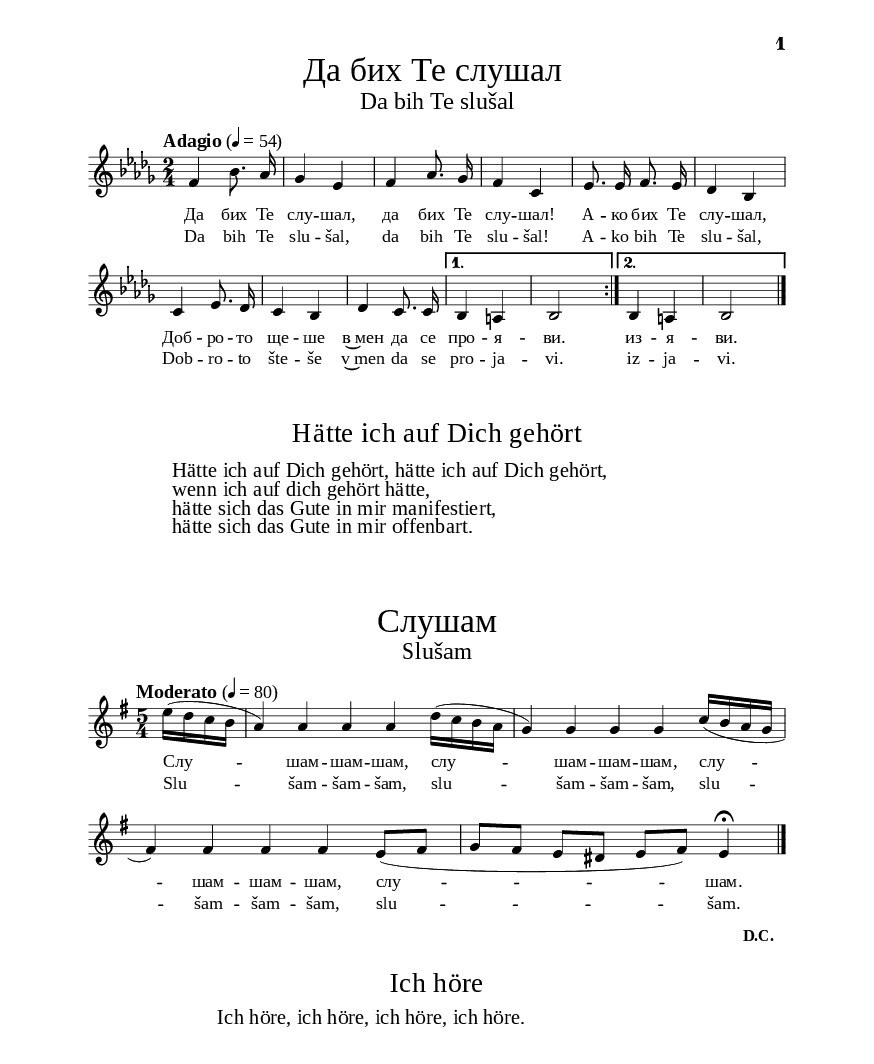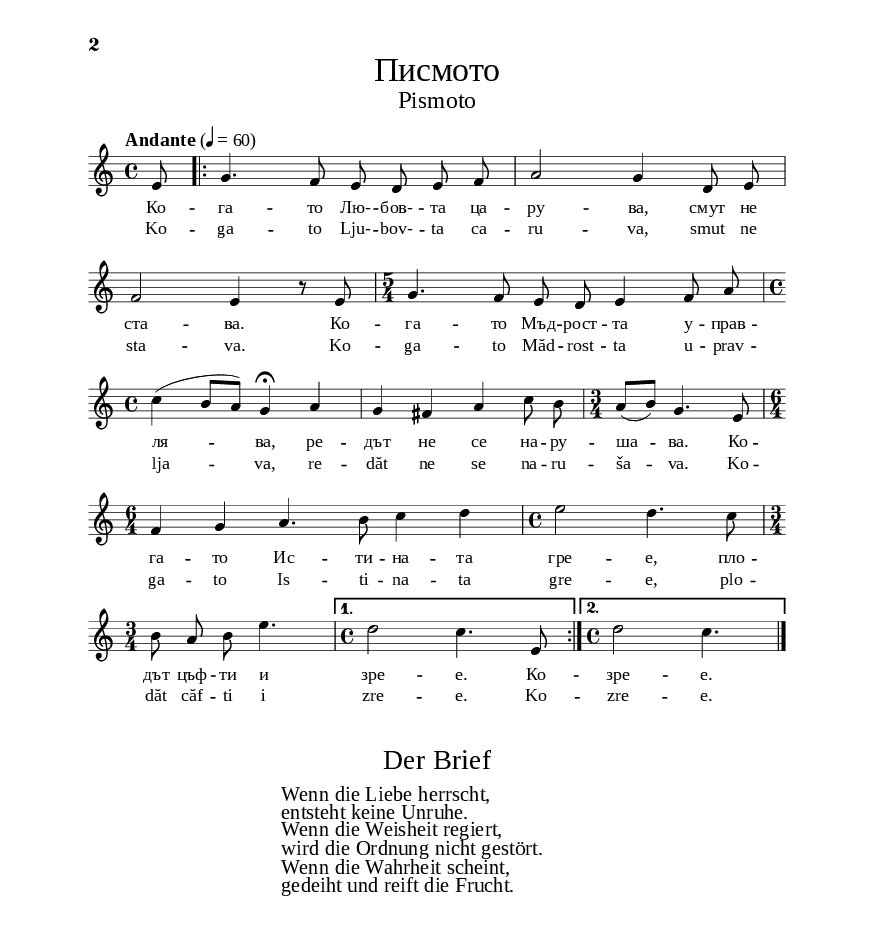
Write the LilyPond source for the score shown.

\version "2.24.3"

% include paper part and global functions
\include "include/globals.ily"

\bookpart {
  \label #'ref174_1
  \tocItem \markup "Да бих Тe слушал – Da bih Te slušal"
  \include "include/bookpart-paper.ily"
  \score {
    \include "include/score-layout.ily"
    \new Voice \absolute {
      \clef treble
      \key bes \minor
      \time 2/4
      \tempoFunc "Adagio" 4 "54"
      \autoBeamOff
      \repeat volta 2 {
        f'4 bes'8. as'16 | % 2
        ges'4 es'4 | % 3
        f'4 as'8. ges'16 | % 4
        f'4 c'4 | % 5
        es'8. es'16 f'8. es'16 | % 6
        des'4 bes4 | \break  % 7
        c'4 es'8. des'16 | % 8
        c'4 bes4  | % 9
        des'4 c'8. c'16 |
      }
      \alternative {
        {
          bes4 a4 | % 11
          bes2
        }
        {
          bes4 a4 | % 11
          bes2 \bar "|."
        }
      }
    }

    \addlyrics {
      Да бих Те
      слу -- шал, да бих Те слу -- шал! А -- ко бих
      Те слу -- шал, Доб -- ро -- то ще -- ше в~мен да
      се про -- я -- ви. из -- я -- ви.}

      \addlyrics {
        Da bih Te
        slu -- šal, da bih Te slu -- šal! A -- ko bih
        Te slu -- šal, Dob -- ro -- to šte -- še v~men da
        se pro -- ja -- vi. iz -- ja -- vi.}

        \header {
          title = \titleFunc "Да бих Тe слушал " "Da bih Te slušal"
        }

        \midi{}

      } % score

      \markup \vspace #2


      % include foreign translation(s) of the song
      \version "2.24.3"

\markup \fill-line { \fontsize #deTitleFontSize "Hätte ich auf Dich gehört" }
\markup \null
\markup \null
\markup  \abs-fontsize #10 {
  \hspace #10
  \override #`(baseline-skip . ,deCoupletBaselineSkip)

  \column {

\line { " " Hätte ich auf Dich gehört, hätte ich auf Dich gehört,}

\line { " " wenn ich auf dich gehört hätte,}

\line { " " hätte sich das Gute in mir manifestiert, }

\line { " " hätte sich das Gute in mir offenbart.}

  }
}

      \markup \vspace #3


      \label #'ref174_2
      \tocItem \markup "Слушам – Slušam"
      \include "include/bookpart-paper.ily"



      \score {
        \include "include/score-layout.ily"
        \new Voice \absolute {
          \clef treble
          \key e \minor
          \time 5/4
          \tempoFunc "Moderato" 4 "80"
          \autoBeamOff
          \partial 4
          e''16 ( [  d''16  c''16  b'16 ] | % 2
          a'4 ) a'4 a'4 a'4  d''16 (
          [  c''16  b'16  a'16 ] | % 3
          g'4 ) g'4 g'4 g'4 c''16 ( [
          b'16 a'16 g'16 ] \break | % 4
          fis'4 ) fis'4 fis'4 fis'4 e'8
          ( [ fis'8 ] | % 5
          g'8 [ fis'8 ] e'8 [ dis'8 ] \stemUp
          e'8 [ fis'8 ])  e'4 ^\fermata  \bar "|."
        }

        \addlyrics {
          Слу --    шам -- шам --
          шам, слу --    шам --
          шам -- шам, слу --
          шам -- шам -- шам, слу --
          шам.}
          \addlyrics {
            Slu --    šam -- šam --
            šam, slu --    šam --
            šam -- šam, slu --
            šam -- šam -- šam, slu --
            šam.}


            \header {
              title = \titleFunc "Слушам" "Slušam"
            }

            \midi{}

          } % score

          \markup \empty-one
          \markup \dc-one "D.C."

          \markup \empty-one
          % include foreign translation(s) of the song
          \version "2.24.3"

\markup \fill-line { \fontsize #deTitleFontSize "Ich höre" }
\markup \null
\markup \null
\markup  \abs-fontsize #10 {
  \hspace #17
  \override #`(baseline-skip . ,deCoupletBaselineSkip)

  \column {

    \line { " Ich höre, ich höre, ich höre, ich höre." }

  }
}

          \pageBreak

          \label #'ref175
          \tocItem \markup "Писмото – Pismoto "
          \include "include/bookpart-paper.ily"
          \score {
            \include "include/score-layout.ily"

            \new Voice \absolute {
              \clef treble
              \key c \major
              \time 4/4
              \tempoFunc "Andante" 4 "60"
              \autoBeamOff
              \partial 8
              e'8 \repeat volta 2 {
                | % 2
                g'4.  f'8  e'8  d'8  e'8
                f'8 | % 3
                a'2  g'4  d'8  e'8 | \break % 4
                f'2  e'4 r8  e'8  |  % 5
                \time 5/4  | % 5
                g'4.  f'8  e'8  d'8  e'4
                f'8  a'8 | % 6
                \time 4/4  | \break % 6
                c''4 (  b'8 [  a'8 ])   g'4
                ^\fermata  a'4  |  % 7
                g'4  fis'4  a'4  c''8
                b'8  % 8
                \time 3/4    | % 8
                a'8 ( [  b'8 ])  g'4.  e'8| \break % 9
                \time 6/4  | % 9
                f'4  g'4  a'4.  b'8  c''4
                d''4 |
                \time 4/4  |
                e''2  d''4.  c''8 | \break % 11
                \time 3/4  | % 11
                b'8  a'8  b'8  e''4. |
              }

              \alternative {
                {
                  % 12
                  \time 4/4  % 12
                  d''2  c''4.  e'8 |
                }
                {
                  \time 4/4 d''2  c''4. \bar "|."
                }
              }
            }

            \addlyrics {
              Ко -- га -- то "Лю-" -- "бов-" -- та ца --
              ру -- ва, смут не ста -- ва. Ко --
              га -- то Мъд -- рост -- та у -- прав
              -- ля -- ва, ре -- дът не се
              на -- ру -- ша -- ва. Ко -- га --
              то Ис -- ти -- на -- та гре -- е,
              пло -- дът цъф -- ти и зре -- е.
              Ко -- зре -- е.}

              \addlyrics {
                Ko -- ga -- to "Lju-" -- "bov-" -- ta ca --
                ru -- va, smut ne sta -- va. Ko --
                ga -- to Măd -- rost -- ta u -- prav
                -- lja -- va, re -- dăt ne se
                na -- ru -- ša -- va. Ko -- ga --
                to Is -- ti -- na -- ta gre -- e,
                plo -- dăt căf -- ti i zre -- e.
                Ko -- zre -- e.}

                \header {
                  title = \titleFunc "Писмото" "Pismoto"
                }

                \midi{}

              } % score

              \markup \empty-two

              % include foreign translation(s) of the song
              \version "2.24.3"

\markup \fill-line { \fontsize #deTitleFontSize "Der Brief" }
\markup \null
\markup \null
\markup \abs-fontsize #10 {
  \hspace #25
  \override #`(baseline-skip . ,deCoupletBaselineSkip)

  \column {

 \line { " "Wenn die Liebe herrscht, }
 \line { " " entsteht keine Unruhe. }

 \line { " "Wenn die Weisheit regiert, }
  \line { " "wird die Ordnung nicht gestört.}

 \line { " "Wenn die Wahrheit scheint, }
  \line { " "gedeiht und reift die Frucht. }

  }
}



            } % bookpart


